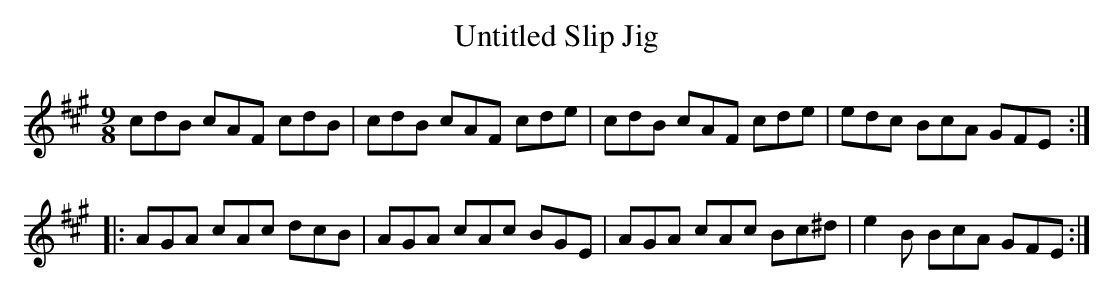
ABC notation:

X:1
T:Untitled Slip Jig
M:9/8
L:1/8
K:A
cdB cAF cdB|cdB cAF cde|cdB cAF cde|edc BcA GFE:|
|:AGA cAc dcB|AGA cAc BGE|AGA cAc Bc^d|e2B BcA GFE:|]
